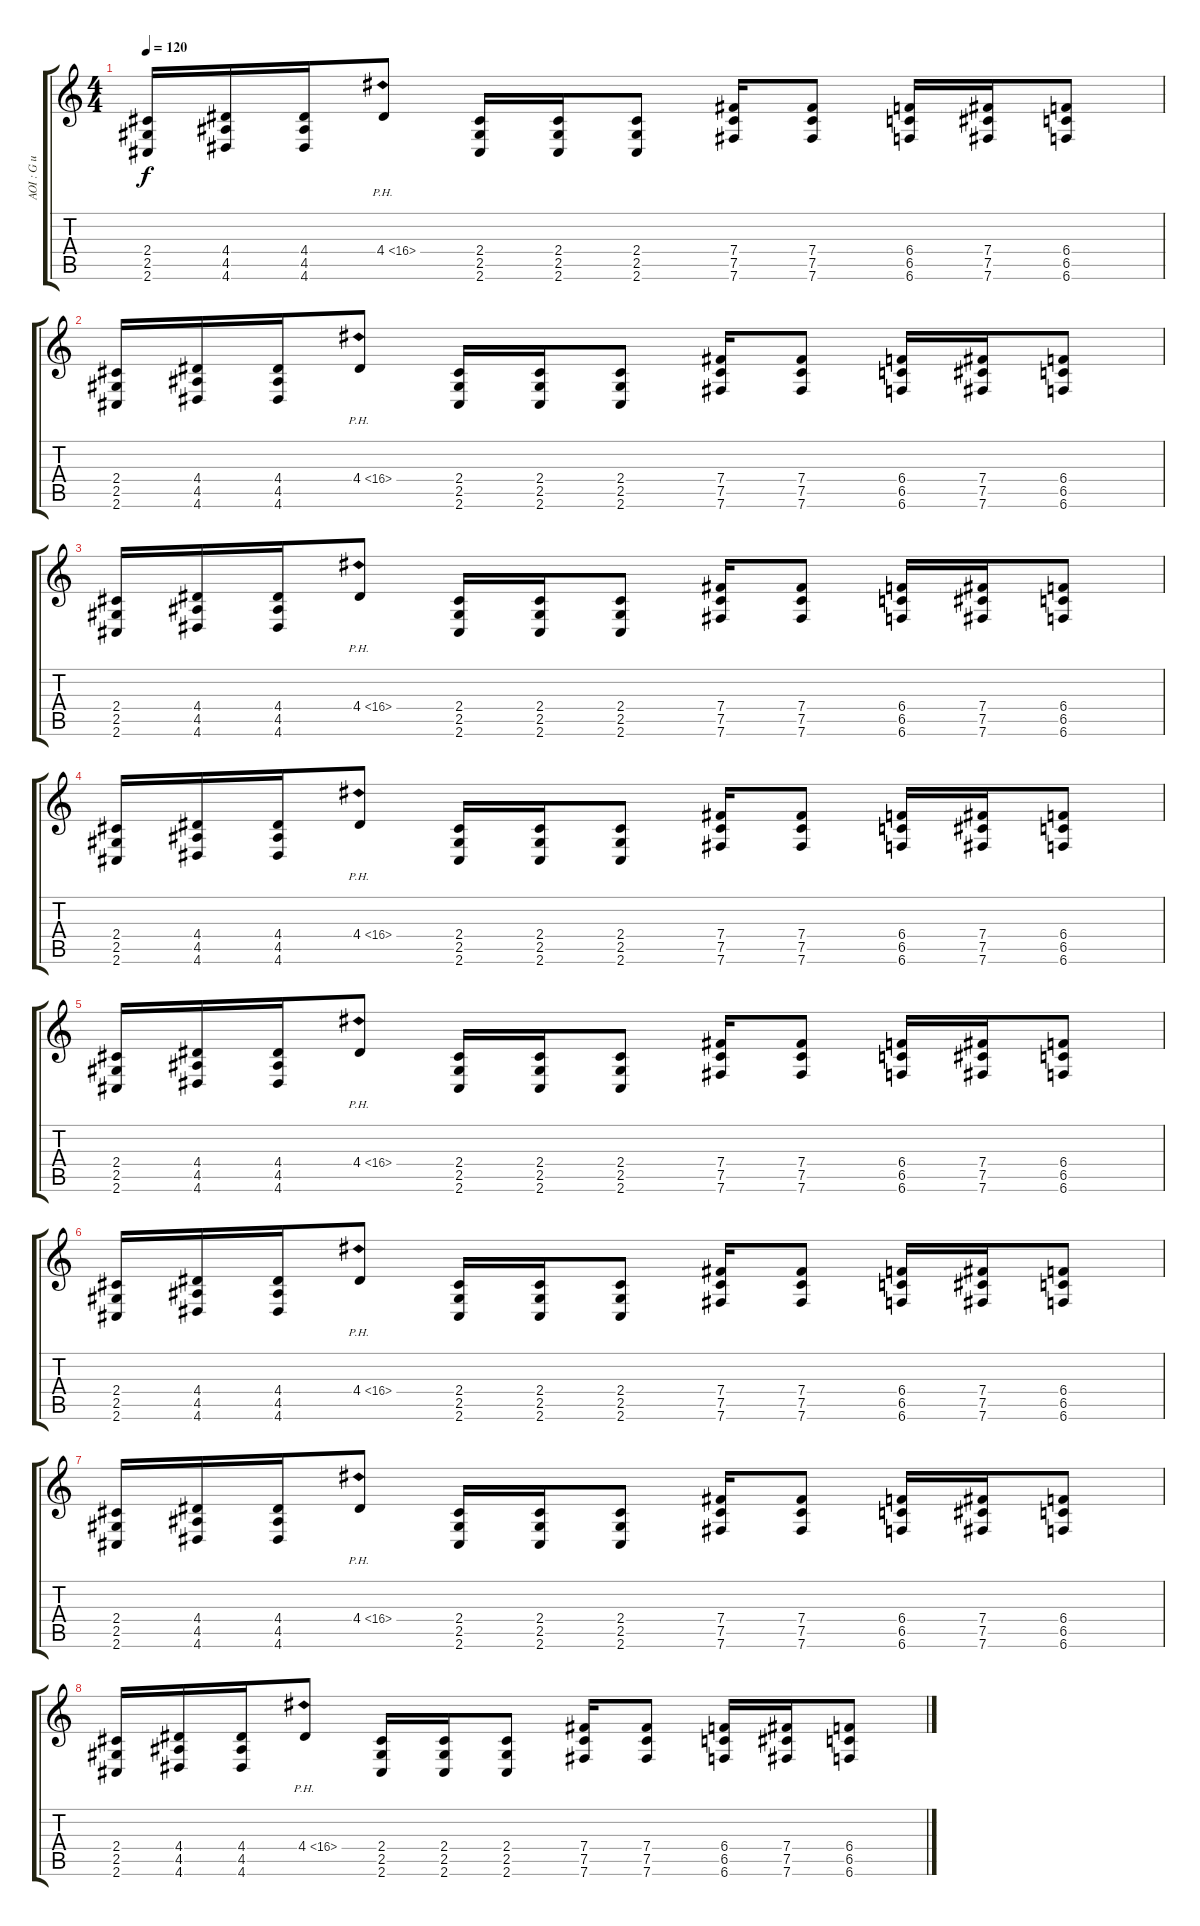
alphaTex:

\track ("AOI : G u i t a R" "AOI : G u ") {instrument distortionguitar}
\staff {score tabs}
\tuning (Db4 Ab3 E3 B2 Gb2 B1) {hide}
\ts (4 4)
\tempo 120
\clef g2
\ks c
(2.4 2.5 2.6).16{dy f} (4.4 4.5 4.6).16 (4.4 4.5 4.6).16 4.4{ph 12}.8 (2.4 2.5 2.6).16 (2.4 2.5 2.6).16 (2.4 2.5 2.6).8 (7.4 7.5 7.6).16 (7.4 7.5 7.6).8 (6.4 6.5 6.6).16 (7.4 7.5 7.6).16 (6.4 6.5 6.6).8 |
(2.4 2.5 2.6).16 (4.4 4.5 4.6).16 (4.4 4.5 4.6).16 4.4{ph 12}.8 (2.4 2.5 2.6).16 (2.4 2.5 2.6).16 (2.4 2.5 2.6).8 (7.4 7.5 7.6).16 (7.4 7.5 7.6).8 (6.4 6.5 6.6).16 (7.4 7.5 7.6).16 (6.4 6.5 6.6).8 |
(2.4 2.5 2.6).16 (4.4 4.5 4.6).16 (4.4 4.5 4.6).16 4.4{ph 12}.8 (2.4 2.5 2.6).16 (2.4 2.5 2.6).16 (2.4 2.5 2.6).8 (7.4 7.5 7.6).16 (7.4 7.5 7.6).8 (6.4 6.5 6.6).16 (7.4 7.5 7.6).16 (6.4 6.5 6.6).8 |
(2.4 2.5 2.6).16 (4.4 4.5 4.6).16 (4.4 4.5 4.6).16 4.4{ph 12}.8 (2.4 2.5 2.6).16 (2.4 2.5 2.6).16 (2.4 2.5 2.6).8 (7.4 7.5 7.6).16 (7.4 7.5 7.6).8 (6.4 6.5 6.6).16 (7.4 7.5 7.6).16 (6.4 6.5 6.6).8 |
(2.4 2.5 2.6).16 (4.4 4.5 4.6).16 (4.4 4.5 4.6).16 4.4{ph 12}.8 (2.4 2.5 2.6).16 (2.4 2.5 2.6).16 (2.4 2.5 2.6).8 (7.4 7.5 7.6).16 (7.4 7.5 7.6).8 (6.4 6.5 6.6).16 (7.4 7.5 7.6).16 (6.4 6.5 6.6).8 |
(2.4 2.5 2.6).16 (4.4 4.5 4.6).16 (4.4 4.5 4.6).16 4.4{ph 12}.8 (2.4 2.5 2.6).16 (2.4 2.5 2.6).16 (2.4 2.5 2.6).8 (7.4 7.5 7.6).16 (7.4 7.5 7.6).8 (6.4 6.5 6.6).16 (7.4 7.5 7.6).16 (6.4 6.5 6.6).8 |
(2.4 2.5 2.6).16 (4.4 4.5 4.6).16 (4.4 4.5 4.6).16 4.4{ph 12}.8 (2.4 2.5 2.6).16 (2.4 2.5 2.6).16 (2.4 2.5 2.6).8 (7.4 7.5 7.6).16 (7.4 7.5 7.6).8 (6.4 6.5 6.6).16 (7.4 7.5 7.6).16 (6.4 6.5 6.6).8 |
(2.4 2.5 2.6).16 (4.4 4.5 4.6).16 (4.4 4.5 4.6).16 4.4{ph 12}.8 (2.4 2.5 2.6).16 (2.4 2.5 2.6).16 (2.4 2.5 2.6).8 (7.4 7.5 7.6).16 (7.4 7.5 7.6).8 (6.4 6.5 6.6).16 (7.4 7.5 7.6).16 (6.4 6.5 6.6).8
